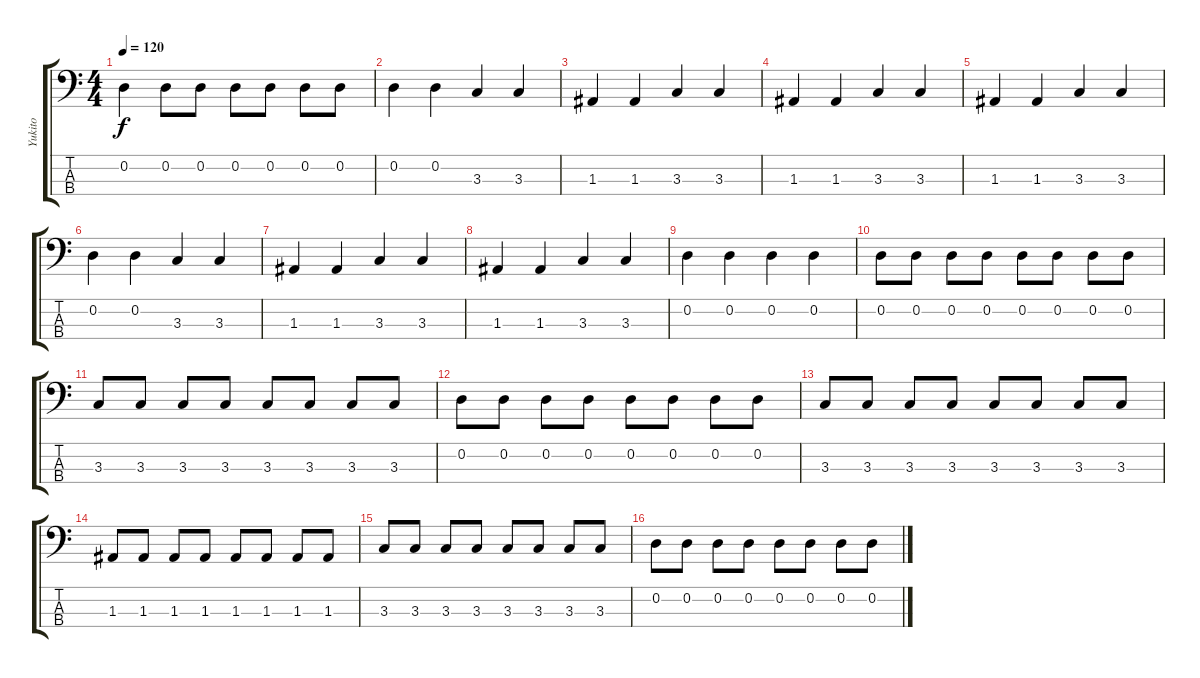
\track ("Yukito" "Yukito") {instrument electricbassfinger}
\staff {score tabs}
\tuning (G2 D2 A1 E1) {hide}
\ts (4 4)
\tempo 120
\clef f4
\ks c
0.2.4{dy f} 0.2.8 0.2.8 0.2.8 0.2.8 0.2.8 0.2.8 |
0.2.4 0.2.4 3.3.4 3.3.4 |
1.3.4 1.3.4 3.3.4 3.3.4 |
1.3.4 1.3.4 3.3.4 3.3.4 |
1.3.4 1.3.4 3.3.4 3.3.4 |
0.2.4 0.2.4 3.3.4 3.3.4 |
1.3.4 1.3.4 3.3.4 3.3.4 |
1.3.4 1.3.4 3.3.4 3.3.4 |
0.2.4 0.2.4 0.2.4 0.2.4 |
0.2.8 0.2.8 0.2.8 0.2.8 0.2.8 0.2.8 0.2.8 0.2.8 |
3.3.8 3.3.8 3.3.8 3.3.8 3.3.8 3.3.8 3.3.8 3.3.8 |
0.2.8 0.2.8 0.2.8 0.2.8 0.2.8 0.2.8 0.2.8 0.2.8 |
3.3.8 3.3.8 3.3.8 3.3.8 3.3.8 3.3.8 3.3.8 3.3.8 |
1.3.8 1.3.8 1.3.8 1.3.8 1.3.8 1.3.8 1.3.8 1.3.8 |
3.3.8 3.3.8 3.3.8 3.3.8 3.3.8 3.3.8 3.3.8 3.3.8 |
0.2.8 0.2.8 0.2.8 0.2.8 0.2.8 0.2.8 0.2.8 0.2.8
